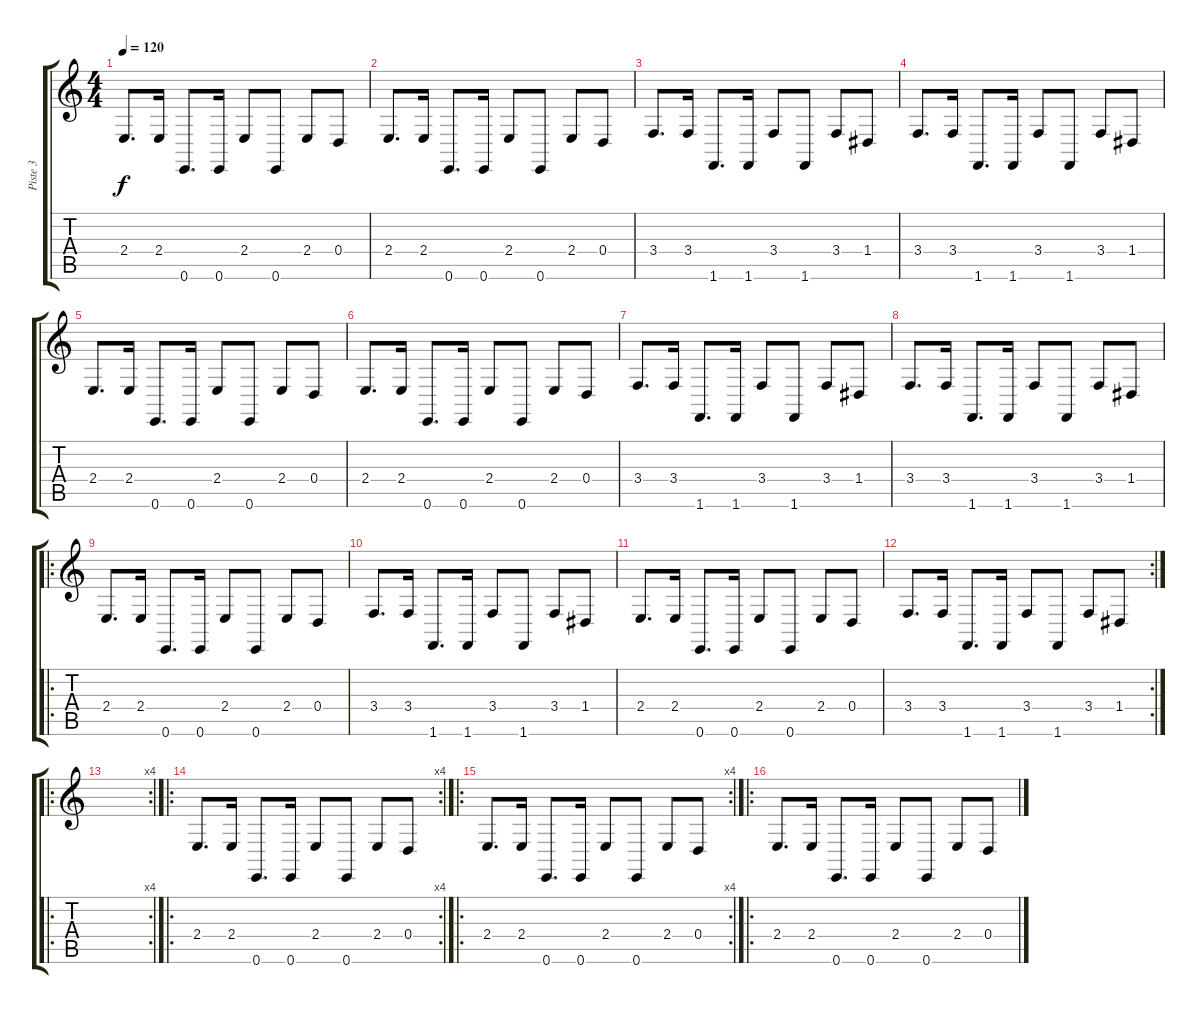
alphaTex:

\track ("Piste 3" "Piste 3") {instrument electricgrandpiano}
\staff {score tabs}
\tuning (E4 B3 G3 D3 A2 E2) {hide}
\ts (4 4)
\tempo 120
\clef g2
\ks c
2.4.8{d dy f} 2.4.16 0.6.8{d} 0.6.16 2.4.8 0.6.8 2.4.8 0.4.8 |
2.4.8{d} 2.4.16 0.6.8{d} 0.6.16 2.4.8 0.6.8 2.4.8 0.4.8 |
3.4.8{d} 3.4.16 1.6.8{d} 1.6.16 3.4.8 1.6.8 3.4.8 1.4.8 |
3.4.8{d} 3.4.16 1.6.8{d} 1.6.16 3.4.8 1.6.8 3.4.8 1.4.8 |
2.4.8{d} 2.4.16 0.6.8{d} 0.6.16 2.4.8 0.6.8 2.4.8 0.4.8 |
2.4.8{d} 2.4.16 0.6.8{d} 0.6.16 2.4.8 0.6.8 2.4.8 0.4.8 |
3.4.8{d} 3.4.16 1.6.8{d} 1.6.16 3.4.8 1.6.8 3.4.8 1.4.8 |
3.4.8{d} 3.4.16 1.6.8{d} 1.6.16 3.4.8 1.6.8 3.4.8 1.4.8 |
\ro
2.4.8{d} 2.4.16 0.6.8{d} 0.6.16 2.4.8 0.6.8 2.4.8 0.4.8 |
3.4.8{d} 3.4.16 1.6.8{d} 1.6.16 3.4.8 1.6.8 3.4.8 1.4.8 |
2.4.8{d} 2.4.16 0.6.8{d} 0.6.16 2.4.8 0.6.8 2.4.8 0.4.8 |
\rc 2
3.4.8{d} 3.4.16 1.6.8{d} 1.6.16 3.4.8 1.6.8 3.4.8 1.4.8 |
\ro
\rc 4
|
\ro
\rc 4
2.4.8{d} 2.4.16 0.6.8{d} 0.6.16 2.4.8 0.6.8 2.4.8 0.4.8 |
\ro
\rc 4
2.4.8{d} 2.4.16 0.6.8{d} 0.6.16 2.4.8 0.6.8 2.4.8 0.4.8 |
\ro
2.4.8{d} 2.4.16 0.6.8{d} 0.6.16 2.4.8 0.6.8 2.4.8 0.4.8
